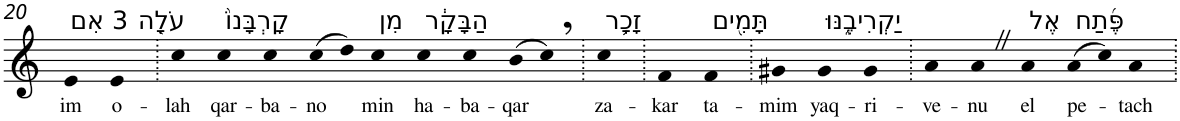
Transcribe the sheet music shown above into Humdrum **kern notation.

**kern	**text
*part1	*part1
*staff1	*staff1
*I"Piano	*
*I'Pno	*
!!LO:PB:g=z
*clefG2	*
*k[]	*
=20	=20
!LO:TX:a:t=3 אִם	!
!	!LO:LY:b
4e	im
!LO:TX:a:t=עֹלָ֤ה	!
!	!LO:LY:b
4e	o-
=21.	=21.
!	!LO:LY:b
4cc	-lah
!LO:TX:a:t=קָרְבָּנוֹ֙	!
!	!LO:LY:b
4cc	qar-
!	!LO:LY:b
4cc	-ba-
!	!LO:LY:b
(>8cc	-no
8dd)	.
!LO:TX:a:t=מִן	!
!	!LO:LY:b
4cc	min
!LO:TX:a:t=הַבָּקָ֔ר	!
!	!LO:LY:b
4cc	ha-
!	!LO:LY:b
4cc	-ba-
!	!LO:LY:b
(>8b	-qar
8cc,)	.
=22.	=22.
!LO:TX:a:t=זָכָ֥ר	!
!	!LO:LY:b
4cc	za-
=23.	=23.
!	!LO:LY:b
4f	-kar
!LO:TX:a:t=תָּמִ֖ים	!
!	!LO:LY:b
4f	ta-
=24.	=24.
!	!LO:LY:b
4g#X	-mim
!LO:TX:a:t=יַקְרִיבֶ֑נּוּ	!
!	!LO:LY:b
4g#	yaq-
!	!LO:LY:b
4g#	-ri-
=25.	=25.
!	!LO:LY:b
4a	-ve-
!	!LO:LY:b
4aZ	-nu
!LO:TX:a:t=אֶל	!
!	!LO:LY:b
4a	el
!LO:TX:a:t=פֶּ֜תַח	!
!	!LO:LY:b
(>8a	pe-
8cc)	.
!	!LO:LY:b
4a	-tach
=.	=.
*-	*-
